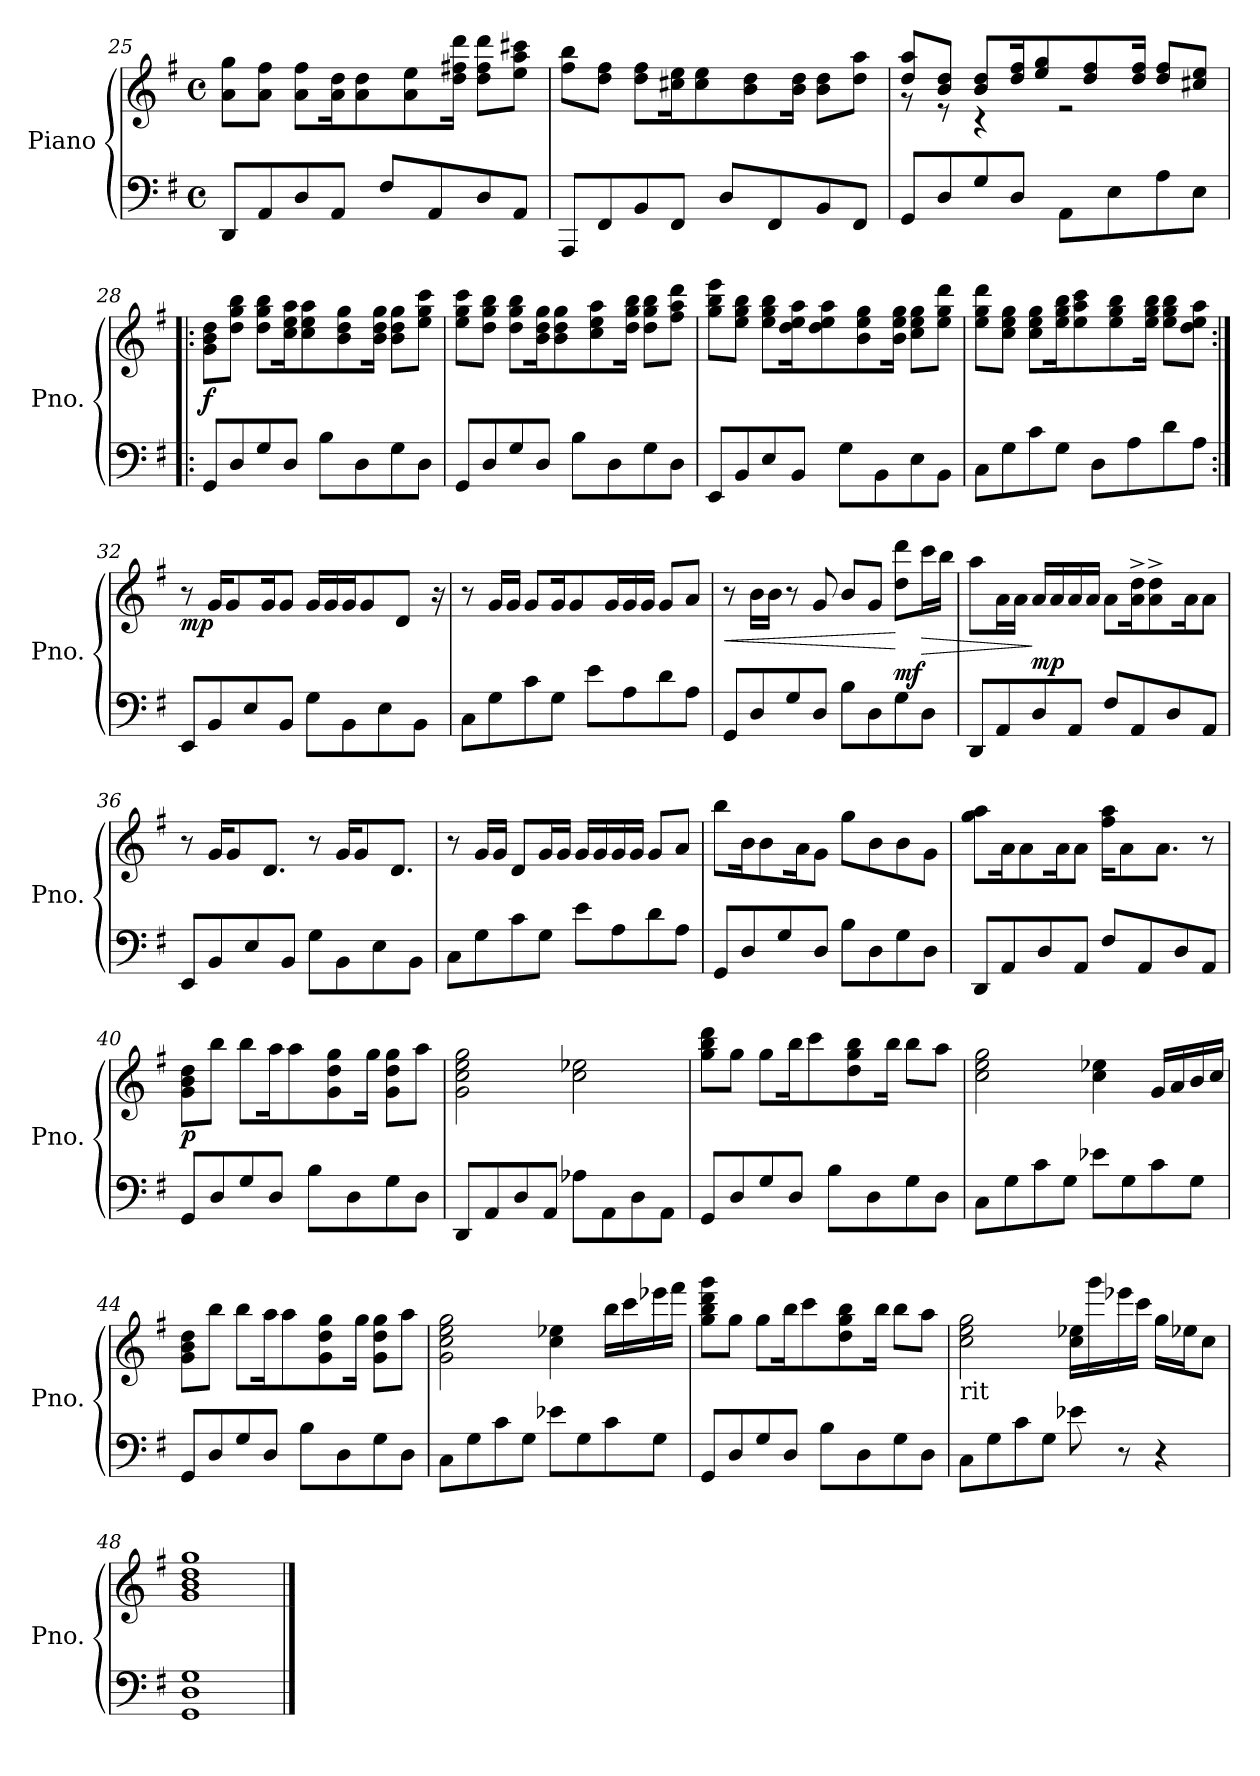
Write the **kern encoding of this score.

**kern	**kern	**dynam
*part1	*part1	*part1
*staff2	*staff1	*staff1/2
*I"Piano	*	*
*I'Pno.	*	*
!!LO:LB:g=z
*clefF4	*clefG2	*
*k[f#]	*k[f#]	*
*M4/4	*M4/4	*
*met(c)	*met(c)	*
=25	=25	=25
8DD/L	8a\ 8gg\L	.
8AA/	8a\ 8ff#\J	.
8D/	8a\ 8ff#\L	.
8AA/J	16a\ 16dd\K	.
.	8a\ 8dd\	.
8F#/L	.	.
.	8a\ 8ee\	.
8AA/	.	.
.	16dd\ 16ff#X\ 16ddd\Jk	.
8D/	8dd\ 8ff#\ 8ddd\L	.
8AA/J	8ee\ 8aa\ 8ccc#X\J	.
=26	=26	=26
8AAA/L	8ff#\ 8bb\L	.
8FF#/	8dd\ 8ff#\J	.
8BB/	8dd\ 8ff#\L	.
8FF#/J	16cc#X\ 16ee\K	.
.	8cc#\ 8ee\	.
8D/L	.	.
.	8b\ 8dd\	.
8FF#/	.	.
.	16b\ 16dd\Jk	.
8BB/	8b\ 8dd\L	.
8FF#/J	8dd\ 8aa\J	.
=27	=27	=27
*	*^	*
8GG/L	8dd/ 8aa/L	8r	.
8D/	8b/ 8dd/J	8r	.
8G/	8b/ 8dd/L	4r	.
8D/J	16dd/ 16ff#/K	.	.
.	8ee/ 8gg/	.	.
8AA\L	.	2r	.
.	8dd/ 8ff#/	.	.
8E\	.	.	.
.	16dd/ 16ff#/Jk	.	.
8A\	8dd/ 8ff#/L	.	.
8E\J	8cc#X/ 8ee/J	.	.
*	*v	*v	*
=28!|:	=28!|:	=28!|:
!	!	!LO:DY:b
8GG/L	8g\ 8b\ 8dd\L	f
8D/	8dd\ 8gg\ 8bb\J	.
8G/	8dd\ 8gg\ 8bb\L	.
8D/J	16cc\ 16ee\ 16aa\K	.
.	8cc\ 8ee\ 8aa\	.
8B\L	.	.
.	8b\ 8dd\ 8gg\	.
8D\	.	.
.	16b\ 16dd\ 16gg\Jk	.
8G\	8b\ 8dd\ 8gg\L	.
8D\J	8ee\ 8gg\ 8ccc\J	.
!!LO:LB:g=z
=29	=29	=29
8GG/L	8ee\ 8gg\ 8ccc\L	.
8D/	8dd\ 8gg\ 8bb\J	.
8G/	8dd\ 8gg\ 8bb\L	.
8D/J	16b\ 16dd\ 16gg\K	.
.	8b\ 8dd\ 8gg\	.
8B\L	.	.
.	8cc\ 8ee\ 8aa\	.
8D\	.	.
.	16dd\ 16gg\ 16bb\Jk	.
8G\	8dd\ 8gg\ 8bb\L	.
8D\J	8ff#\ 8aa\ 8ddd\J	.
=30	=30	=30
8EE/L	8gg\ 8bb\ 8eee\L	.
8BB/	8ee\ 8gg\ 8bb\J	.
8E/	8ee\ 8gg\ 8bb\L	.
8BB/J	16dd\ 16ee\ 16aa\K	.
.	8dd\ 8ee\ 8aa\	.
8G\L	.	.
.	8b\ 8ee\ 8gg\	.
8BB\	.	.
.	16b\ 16ee\ 16gg\Jk	.
8E\	8cc\ 8ee\ 8gg\L	.
8BB\J	8ee\ 8gg\ 8ddd\J	.
=31	=31	=31
8C\L	8ee\ 8gg\ 8ddd\L	.
8G\	8cc\ 8ee\ 8gg\J	.
8c\	8cc\ 8ee\ 8gg\L	.
8G\J	16ee\ 16gg\ 16bb\K	.
.	8ee\ 8aa\ 8ccc\	.
8D\L	.	.
.	8ee\ 8gg\ 8bb\	.
8A\	.	.
.	16ee\ 16gg\ 16bb\Jk	.
8d\	8ee\ 8gg\ 8bb\L	.
8A\J	8dd\ 8ee\ 8aa\J	.
!!LO:LB:g=z
=32:|!	=32:|!	=32:|!
!	!	!LO:DY:b
8EE/L	8r	mp
8BB/	16g/KL	.
.	8g/	.
8E/	.	.
.	16g/K	.
8BB/J	8g/J	.
8G\L	16g/LL	.
.	16g/	.
8BB\	16g/J	.
.	8g/	.
8E\	.	.
.	8d/J	.
8BB\J	.	.
.	16r	.
=33	=33	=33
8C\L	8r	.
8G\	16g/LL	.
.	16g/JJ	.
8c\	8g/L	.
8G\J	16g/K	.
.	8g/	.
8e\L	.	.
.	16g/L	.
8A\	16g/	.
.	16g/JJ	.
8d\	8g/L	.
8A\J	8a/J	.
=34	=34	=34
!	!	!LO:HP:b
8GG/L	8r	<
8D/	16b\LL	.
.	16b\JJ	.
8G/	8r	.
8D/J	8g/	.
8B\L	8b/L	.
8D\	8g/J	.
!	!	!LO:DY:n=1:a=2
8G\	8dd\ 8ddd\L	[ mf
!	!	!LO:HP:b
8D\J	16ccc\L	>
.	16bb\JJ	.
!!LO:LB:g=z
=35	=35	=35
8DD/L	8aa\L	.
8AA/	16a\L	.
.	16a\JJ	.
!	!	!LO:DY:n=1:a=2
8D/	16a/LL	] mp
.	16a/	.
8AA/J	16a/	.
.	16a/JJ	.
8F#/L	8a\L	.
8AA/	16a\^ 16dd\^K	.
.	8a\^ 8dd\^	.
8D/	.	.
.	16a\K	.
8AA/J	8a\J	.
=36	=36	=36
8EE/L	8r	.
8BB/	16g/KL	.
.	8g/	.
8E/	.	.
.	8.d/J	.
8BB/J	.	.
8G\L	8r	.
8BB\	16g/KL	.
.	8g/	.
8E\	.	.
.	8.d/J	.
8BB\J	.	.
=37	=37	=37
8C\L	8r	.
8G\	16g/LL	.
.	16g/JJ	.
8c\	8d/L	.
8G\J	16g/L	.
.	16g/JJ	.
8e\L	16g/LL	.
.	16g/	.
8A\	16g/	.
.	16g/JJ	.
8d\	8g/L	.
8A\J	8a/J	.
=38	=38	=38
8GG/L	8bb\L	.
8D/	16b\K	.
.	8b\	.
8G/	.	.
.	16a\K	.
8D/J	8g\J	.
8B\L	8gg\L	.
8D\	8b\	.
8G\	8b\	.
8D\J	8g\J	.
!!LO:LB:g=z
=39	=39	=39
8DD/L	8gg\ 8aa\L	.
8AA/	16a\K	.
.	8a\	.
8D/	.	.
.	16a\K	.
8AA/J	8a\J	.
8F#/L	16ff#\ 16aa\KL	.
.	8a\	.
8AA/	.	.
.	8.a\J	.
8D/	.	.
8AA/J	8r	.
=40	=40	=40
!	!	!LO:DY:a=2
8GG/L	8g\ 8b\ 8dd\L	p
8D/	8bb\J	.
8G/	8bb\L	.
8D/J	16aa\K	.
.	8aa\	.
8B\L	.	.
.	8g\ 8dd\ 8gg\	.
8D\	.	.
.	16gg\Jk	.
8G\	8g\ 8dd\ 8gg\L	.
8D\J	8aa\J	.
=41	=41	=41
8DD/L	2g\ 2cc\ 2ee\ 2gg\	.
8AA/	.	.
8D/	.	.
8AA/J	.	.
8A-X\L	2cc\ 2ee-X\	.
8AA\	.	.
8D\	.	.
8AA\J	.	.
=42	=42	=42
8GG/L	8gg\ 8bb\ 8ddd\L	.
8D/	8gg\J	.
8G/	8gg\L	.
8D/J	16bb\K	.
.	8ccc\	.
8B\L	.	.
.	8dd\ 8gg\ 8bb\	.
8D\	.	.
.	16bb\Jk	.
8G\	8bb\L	.
8D\J	8aa\J	.
!!LO:PB:g=z
=43	=43	=43
8C\L	2cc\ 2ee\ 2gg\	.
8G\	.	.
8c\	.	.
8G\J	.	.
8e-X\L	4cc\ 4ee-X\	.
8G\	.	.
8c\	16g/LL	.
.	16a/	.
8G\J	16b/	.
.	16cc/JJ	.
=44	=44	=44
8GG/L	8g\ 8b\ 8dd\L	.
8D/	8bb\J	.
8G/	8bb\L	.
8D/J	16aa\K	.
.	8aa\	.
8B\L	.	.
.	8g\ 8dd\ 8gg\	.
8D\	.	.
.	16gg\Jk	.
8G\	8g\ 8dd\ 8gg\L	.
8D\J	8aa\J	.
=45	=45	=45
8C\L	2g\ 2cc\ 2ee\ 2gg\	.
8G\	.	.
8c\	.	.
8G\J	.	.
8e-X\L	4cc\ 4ee-X\	.
8G\	.	.
8c\	16bb\LL	.
.	16ccc\	.
8G\J	16eee-X\	.
.	16fff#\JJ	.
=46	=46	=46
8GG/L	8gg\ 8bb\ 8ddd\ 8ggg\L	.
8D/	8gg\J	.
8G/	8gg\L	.
8D/J	16bb\K	.
.	8ccc\	.
8B\L	.	.
.	8dd\ 8gg\ 8bb\	.
8D\	.	.
.	16bb\Jk	.
8G\	8bb\L	.
8D\J	8aa\J	.
!!LO:LB:g=z
=47	=47	=47
!	!LO:TX:b:t=rit	!
8C\L	2cc\ 2ee\ 2gg\	.
8G\	.	.
8c\	.	.
8G\J	.	.
8e-X\	16cc\ 16ee-X\LL	.
.	16ggg\	.
8r	16eee-X\	.
.	16ccc\JJ	.
4r	16gg\LL	.
.	16ee-X\J	.
.	8cc\J	.
=48	=48	=48
1GG 1D 1G	1g 1b 1dd 1gg	.
==	==	==
*-	*-	*-
